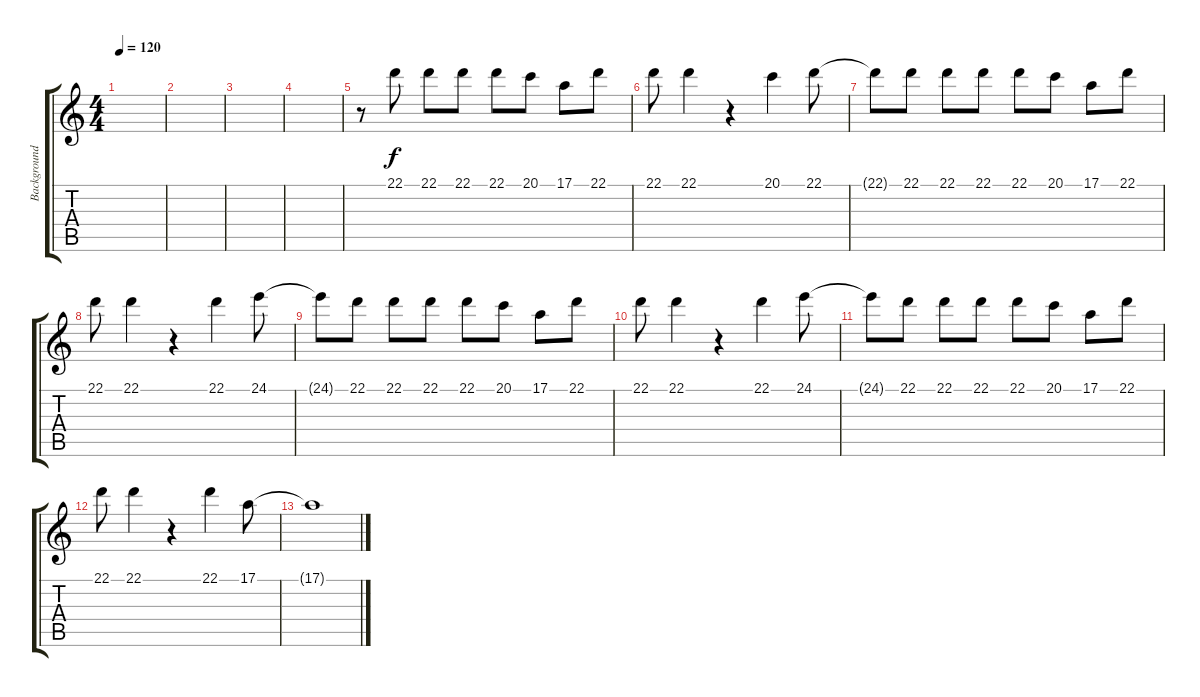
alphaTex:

\track ("Background Vocals" "Background") {instrument fx5brightness}
\staff {score tabs}
\tuning (E4 B3 G3 D3 A2 E2) {hide}
\ts (4 4)
\tempo 120
\clef g2
\ks c
|
|
|
|
r.8 22.1.8 22.1.8 22.1.8 22.1.8 20.1.8 17.1.8 22.1.8 |
22.1.8 22.1.4 r.4 20.1.4 22.1.8 |
22.1{t}.8 22.1.8 22.1.8 22.1.8 22.1.8 20.1.8 17.1.8 22.1.8 |
22.1.8 22.1.4 r.4 22.1.4 24.1.8 |
24.1{t}.8 22.1.8 22.1.8 22.1.8 22.1.8 20.1.8 17.1.8 22.1.8 |
22.1.8 22.1.4 r.4 22.1.4 24.1.8 |
24.1{t}.8 22.1.8 22.1.8 22.1.8 22.1.8 20.1.8 17.1.8 22.1.8 |
22.1.8 22.1.4 r.4 22.1.4 17.1.8 |
17.1{t}.1
